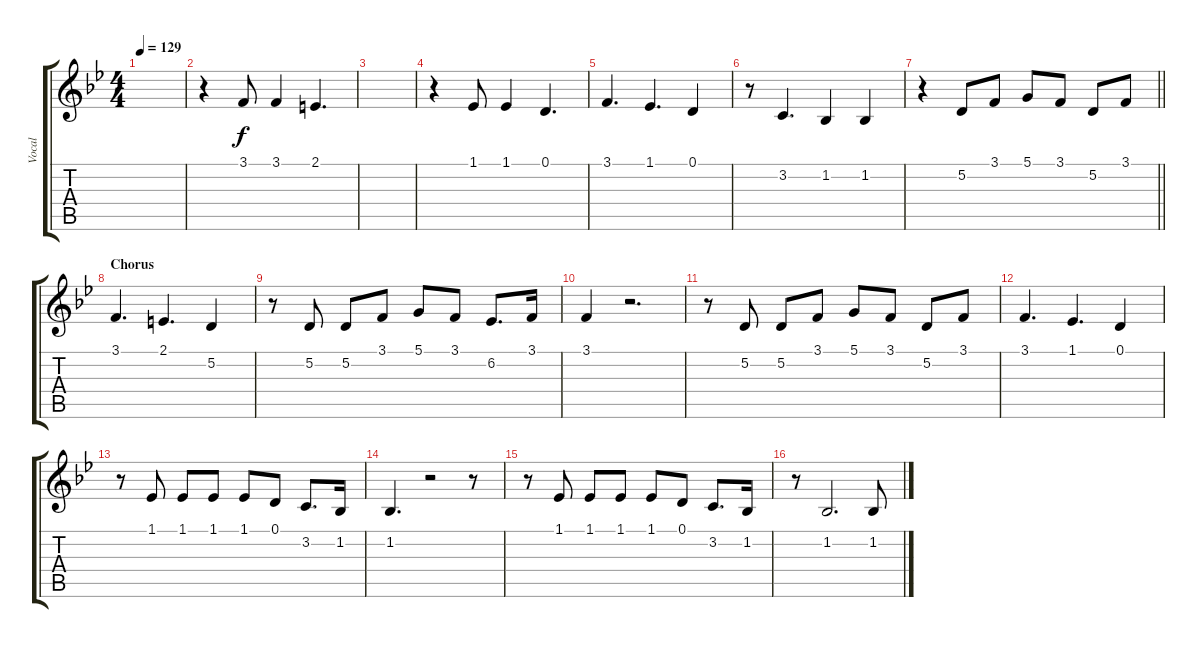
\track ("Vocal" "Vocal") {instrument lead6voice}
\staff {score tabs}
\tuning (D4 A3 F3 C3 G2 C2) {hide}
\ts (4 4)
\tempo 129
\clef g2
\ks bb
|
r.4 3.1.8 3.1.4 2.1.4{d} |
|
r.4 1.1.8 1.1.4 0.1.4{d} |
3.1.4{d} 1.1.4{d} 0.1.4 |
r.8 3.2.4{d} 1.2.4 1.2.4 |
\barLineRight lightlight
r.4 5.2.8 3.1.8 5.1.8 3.1.8 5.2.8 3.1.8 |
\section ("" "Chorus")
3.1.4{d} 2.1.4{d} 5.2.4 |
r.8 5.2.8 5.2.8 3.1.8 5.1.8 3.1.8 6.2.8{d} 3.1.16 |
3.1.4 r.2{d} |
r.8 5.2.8 5.2.8 3.1.8 5.1.8 3.1.8 5.2.8 3.1.8 |
3.1.4{d} 1.1.4{d} 0.1.4 |
r.8 1.1.8 1.1.8 1.1.8 1.1.8 0.1.8 3.2.8{d} 1.2.16 |
1.2.4{d} r.2 r.8 |
r.8 1.1.8 1.1.8 1.1.8 1.1.8 0.1.8 3.2.8{d} 1.2.16 |
r.8 1.2.2{d} 1.2.8
